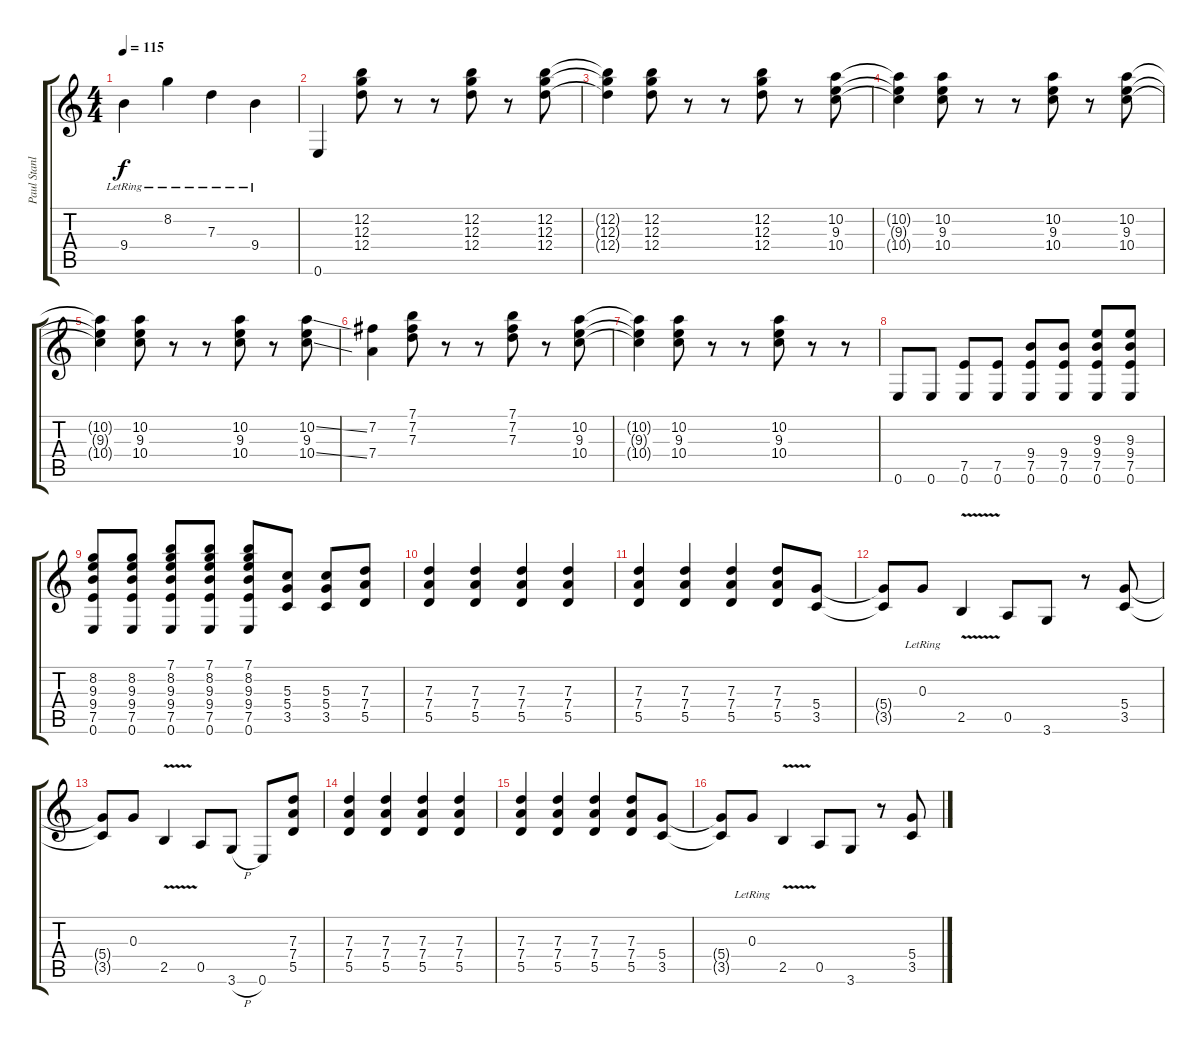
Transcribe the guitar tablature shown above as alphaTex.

\track ("Paul Stanley" "Paul Stanl") {instrument electricguitarclean}
\staff {score tabs}
\tuning (E4 B3 G3 D3 A2 E2) {hide}
\ts (4 4)
\tempo 115
\clef g2
\ks c
9.4{lr}.4{dy f} 8.2{lr}.4 7.3{lr}.4 9.4{lr}.4 |
0.6.4 (12.2 12.3 12.4).8 r.8 r.8 (12.2 12.3 12.4).8 r.8 (12.2 12.3 12.4).8 |
(12.2{t} 12.3{t} 12.4{t}).4 (12.2 12.3 12.4).8 r.8 r.8 (12.2 12.3 12.4).8 r.8 (10.2 9.3 10.4).8 |
(10.2{t} 9.3{t} 10.4{t}).4 (10.2 9.3 10.4).8 r.8 r.8 (10.2 9.3 10.4).8 r.8 (10.2 9.3 10.4).8 |
(10.2{t} 9.3{t} 10.4{t}).4 (10.2 9.3 10.4).8 r.8 r.8 (10.2 9.3 10.4).8 r.8 (10.2{ss} 9.3 10.4{ss}).8 |
(7.2 7.4).4 (7.1 7.2 7.3).8 r.8 r.8 (7.1 7.2 7.3).8 r.8 (10.2 9.3 10.4).8 |
(10.2{t} 9.3{t} 10.4{t}).4 (10.2 9.3 10.4).8 r.8 r.8 (10.2 9.3 10.4).8 r.8 r.8 |
0.6.8{instrument distortionguitar} 0.6.8 (7.5 0.6).8 (7.5 0.6).8 (9.4 7.5 0.6).8 (9.4 7.5 0.6).8 (9.3 9.4 7.5 0.6).8 (9.3 9.4 7.5 0.6).8 |
(8.2 9.3 9.4 7.5 0.6).8 (8.2 9.3 9.4 7.5 0.6).8 (7.1 8.2 9.3 9.4 7.5 0.6).8 (7.1 8.2 9.3 9.4 7.5 0.6).8 (7.1 8.2 9.3 9.4 7.5 0.6).8 (5.3 5.4 3.5).8 (5.3 5.4 3.5).8 (7.3 7.4 5.5).8 |
(7.3 7.4 5.5).4 (7.3 7.4 5.5).4 (7.3 7.4 5.5).4 (7.3 7.4 5.5).4 |
(7.3 7.4 5.5).4 (7.3 7.4 5.5).4 (7.3 7.4 5.5).4 (7.3 7.4 5.5).8 (5.4 3.5).8 |
(5.4{t} 3.5{t}).8 0.3{lr}.8 2.5{v}.4 0.5.8 3.6.8 r.8 (5.4 3.5).8 |
(5.4{t} 3.5{t}).8 0.3.8 2.5{v}.4 0.5.8 3.6{h}.8 0.6.8 (7.3 7.4 5.5).8 |
(7.3 7.4 5.5).4 (7.3 7.4 5.5).4 (7.3 7.4 5.5).4 (7.3 7.4 5.5).4 |
(7.3 7.4 5.5).4 (7.3 7.4 5.5).4 (7.3 7.4 5.5).4 (7.3 7.4 5.5).8 (5.4 3.5).8 |
(5.4{t} 3.5{t}).8 0.3{lr}.8 2.5{v}.4 0.5.8 3.6.8 r.8 (5.4 3.5).8
